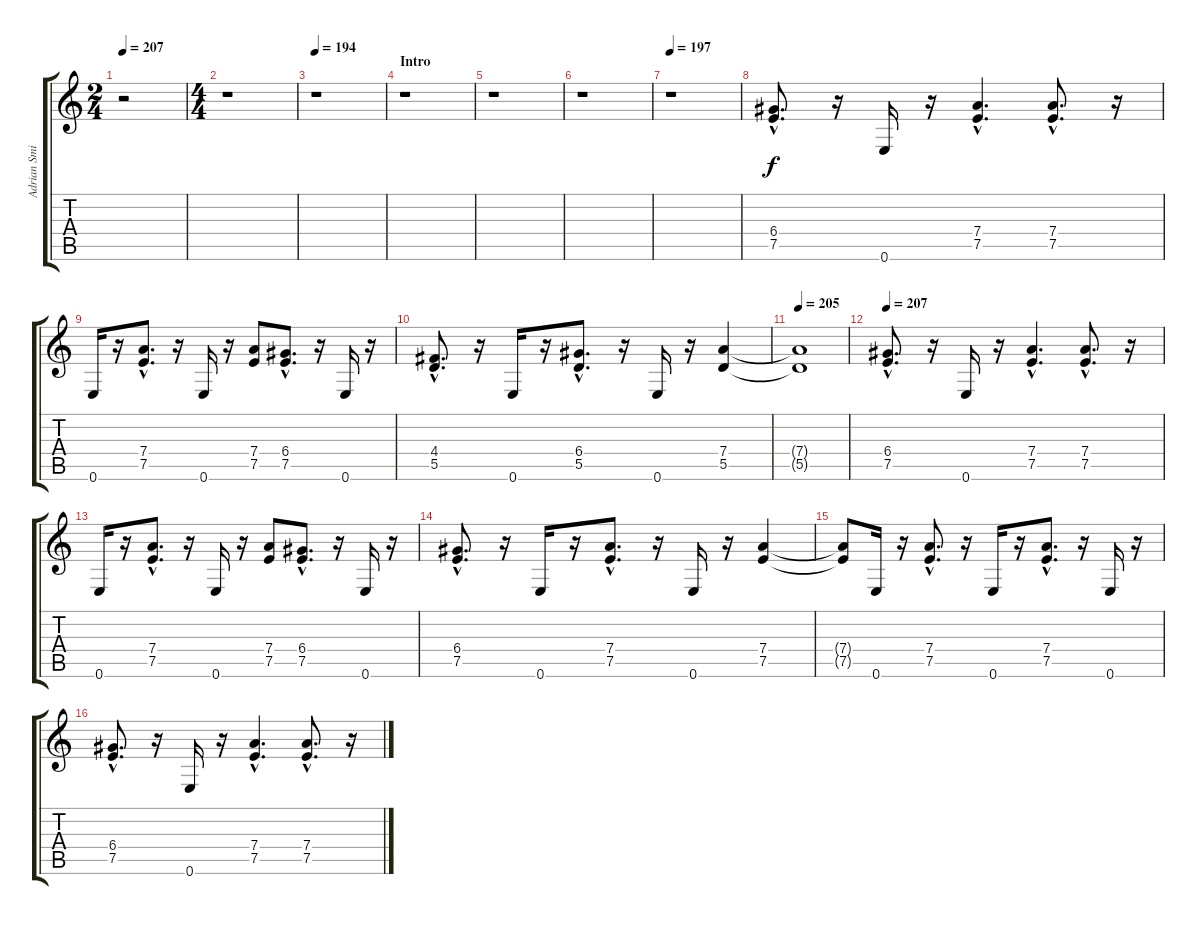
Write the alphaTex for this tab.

\track ("Adrian Smith" "Adrian Smi") {instrument distortionguitar}
\staff {score tabs}
\tuning (E4 B3 G3 D3 A2 E2) {hide}
\ts (2 4)
\tempo 207
\tempo 192
\tempo 207
\clef g2
\ks c
r.2{dy f instrument distortionguitar} |
\ts (4 4)
r.1 |
\tempo 194
r.1 |
\section ("" "Intro")
r.1 |
r.1 |
r.1 |
\tempo 197
r.1 |
(6.4{hac} 7.5{hac}).8{d} r.16 0.6.16 r.16 (7.4{hac} 7.5{hac}).4{d} (7.4{hac} 7.5{hac}).8{d} r.16 |
0.6.16 r.16 (7.4{hac} 7.5{hac}).8{d} r.16 0.6.16 r.16 (7.4 7.5).8 (6.4{hac} 7.5{hac}).8{d} r.16 0.6.16 r.16 |
(4.4{hac} 5.5{hac}).8{d} r.16 0.6.16 r.16 (6.4{hac} 5.5{hac}).8{d} r.16 0.6.16 r.16 (7.4 5.5).4 |
\tempo 205
(7.4{t} 5.5{t}).1 |
\tempo 207
(6.4{hac} 7.5{hac}).8{d} r.16 0.6.16 r.16 (7.4{hac} 7.5{hac}).4{d} (7.4{hac} 7.5{hac}).8{d} r.16 |
0.6.16 r.16 (7.4{hac} 7.5{hac}).8{d} r.16 0.6.16 r.16 (7.4 7.5).8 (6.4{hac} 7.5{hac}).8{d} r.16 0.6.16 r.16 |
(6.4{hac} 7.5{hac}).8{d} r.16 0.6.16 r.16 (7.4{hac} 7.5{hac}).8{d} r.16 0.6.16 r.16 (7.4 7.5).4 |
(7.4{t} 7.5{t}).8 0.6.16 r.16 (7.4{hac} 7.5{hac}).8{d} r.16 0.6.16 r.16 (7.4{hac} 7.5{hac}).8{d} r.16 0.6.16 r.16 |
(6.4{hac} 7.5{hac}).8{d} r.16 0.6.16 r.16 (7.4{hac} 7.5{hac}).4{d} (7.4{hac} 7.5{hac}).8{d} r.16
